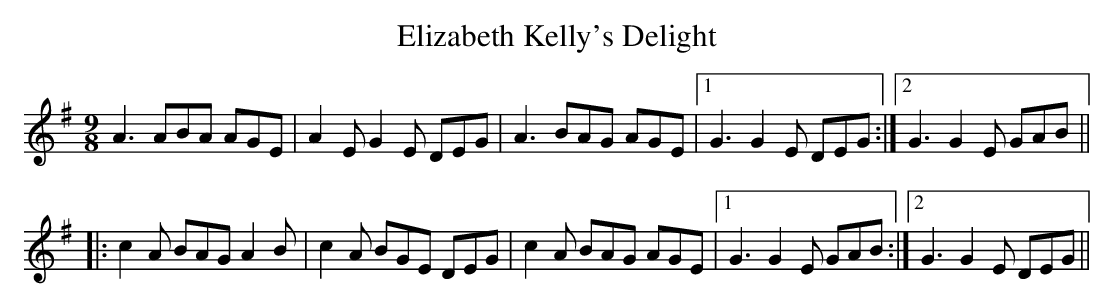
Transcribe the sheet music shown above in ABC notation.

X:1
T:Elizabeth Kelly's Delight
M:9/8
K:Ador
A3 ABA AGE|A2E G2E DEG|A3 BAG AGE|1 G3 G2E DEG:|2 G3 G2E GAB||
|:c2A BAG A2B|c2A BGE DEG|c2A BAG AGE|1 G3 G2E GAB:|2 G3 G2E DEG||
